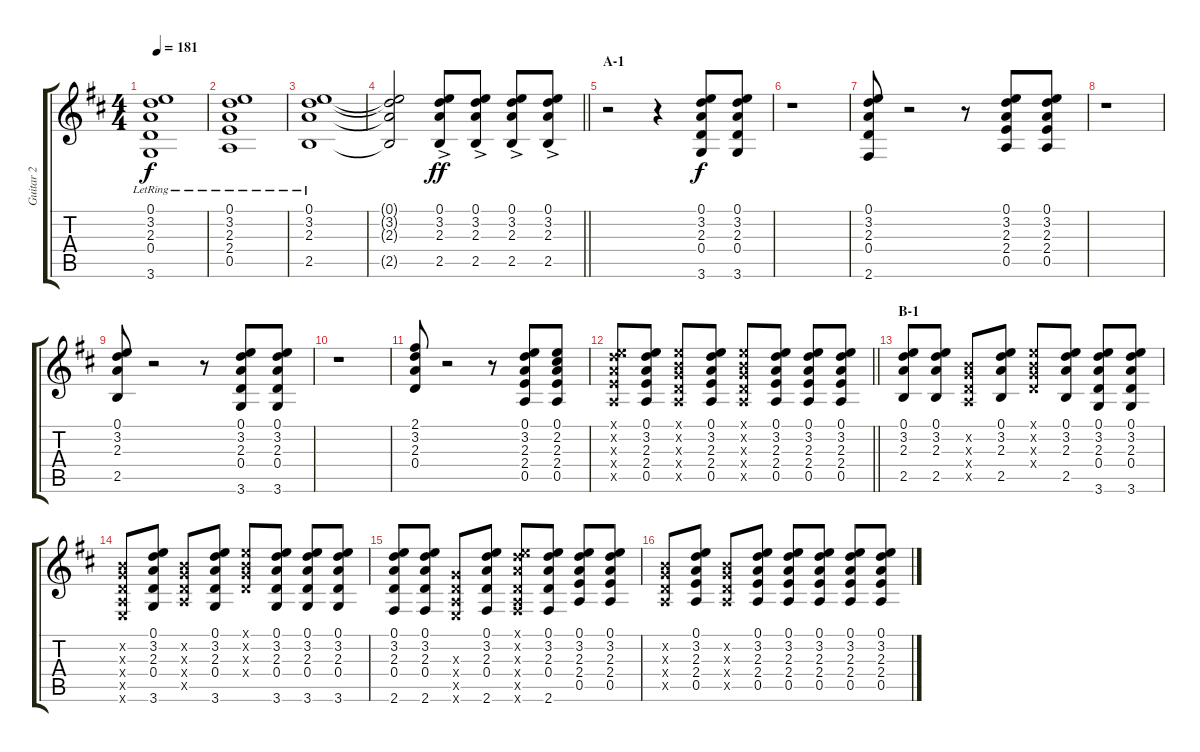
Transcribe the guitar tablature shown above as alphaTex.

\track ("Guitar 2" "Guitar 2") {instrument electricguitarclean}
\staff {score tabs}
\tuning (E4 B3 G3 D3 A2 E2) {hide}
\ts (4 4)
\tempo 181
\clef g2
\ks d
(0.1{lr} 3.2{lr} 2.3{lr} 0.4{lr} 3.6{lr}).1{dy f} |
(0.1{lr} 3.2{lr} 2.3{lr} 2.4{lr} 0.5{lr}).1 |
(0.1{lr} 3.2{lr} 2.3{lr} 2.5{lr}).1 |
\barLineRight lightlight
(0.1{t} 3.2{t} 2.3{t} 2.5{t}).2 (0.1{ac} 3.2{ac} 2.3{ac} 2.5{ac}).8{dy ff volume 9 instrument overdrivenguitar} (0.1{ac} 3.2{ac} 2.3{ac} 2.5{ac}).8 (0.1{ac} 3.2{ac} 2.3{ac} 2.5{ac}).8 (0.1{ac} 3.2{ac} 2.3{ac} 2.5{ac}).8 |
\section ("" "A-1")
r.2 r.4 (0.1 3.2 2.3 0.4 3.6).8{dy f} (0.1 3.2 2.3 0.4 3.6).8 |
r.1 |
(0.1 3.2 2.3 0.4 2.6).8 r.2 r.8 (0.1 3.2 2.3 2.4 0.5).8 (0.1 3.2 2.3 2.4 0.5).8 |
r.1 |
(0.1 3.2 2.3 2.5).8 r.2 r.8 (0.1 3.2 2.3 0.4 3.6).8 (0.1 3.2 2.3 0.4 3.6).8 |
r.1 |
(2.1 3.2 2.3 0.4).8 r.2 r.8 (0.1 3.2 2.3 2.4 0.5).8 (0.1 2.2 2.3 2.4 0.5).8 |
\barLineRight lightlight
(0.1{x} 3.2{x} 2.3{x} 2.4{x} 0.5{x}).8 (0.1 3.2 2.3 2.4 0.5).8 (0.1{x} 0.2{x} 0.3{x} 0.4{x} 0.5{x}).8 (0.1 3.2 2.3 2.4 0.5).8 (0.1{x} 0.2{x} 0.3{x} 0.4{x} 0.5{x}).8 (0.1 3.2 2.3 2.4 0.5).8 (0.1 3.2 2.3 2.4 0.5).8 (0.1 3.2 2.3 2.4 0.5).8 |
\section ("" "B-1")
(0.1 3.2 2.3 2.5).8 (0.1 3.2 2.3 2.5).8 (0.2{x} 0.3{x} 0.4{x} 0.5{x}).8 (0.1 3.2 2.3 2.5).8 (0.1{x} 0.2{x} 0.3{x} 0.4{x}).8 (0.1 3.2 2.3 2.5).8 (0.1 3.2 2.3 0.4 3.6).8 (0.1 3.2 2.3 0.4 3.6).8 |
(0.2{x} 0.3{x} 0.4{x} 0.5{x} 0.6{x}).8 (0.1 3.2 2.3 0.4 3.6).8 (0.2{x} 0.3{x} 0.4{x} 0.5{x}).8 (0.1 3.2 2.3 0.4 3.6).8 (0.1{x} 0.2{x} 0.3{x} 0.4{x}).8 (0.1 3.2 2.3 0.4 3.6).8 (0.1 3.2 2.3 0.4 3.6).8 (0.1 3.2 2.3 0.4 3.6).8 |
(0.1 3.2 2.3 0.4 2.6).8 (0.1 3.2 2.3 0.4 2.6).8 (0.3{x} 0.4{x} 0.5{x} 0.6{x}).8 (0.1 3.2 2.3 0.4 2.6).8 (0.1{x} 3.2{x} 2.3{x} 0.4{x} 0.5{x} 2.6{x}).8 (0.1 3.2 2.3 0.4 2.6).8 (0.1 3.2 2.3 2.4 0.5).8 (0.1 3.2 2.3 2.4 0.5).8 |
(0.2{x} 0.3{x} 0.4{x} 0.5{x}).8 (0.1 3.2 2.3 2.4 0.5).8 (0.2{x} 0.3{x} 0.4{x} 0.5{x}).8 (0.1 3.2 2.3 2.4 0.5).8 (0.1 3.2 2.3 2.4 0.5).8 (0.1 3.2 2.3 2.4 0.5).8 (0.1 3.2 2.3 2.4 0.5).8 (0.1 3.2 2.3 2.4 0.5).8
